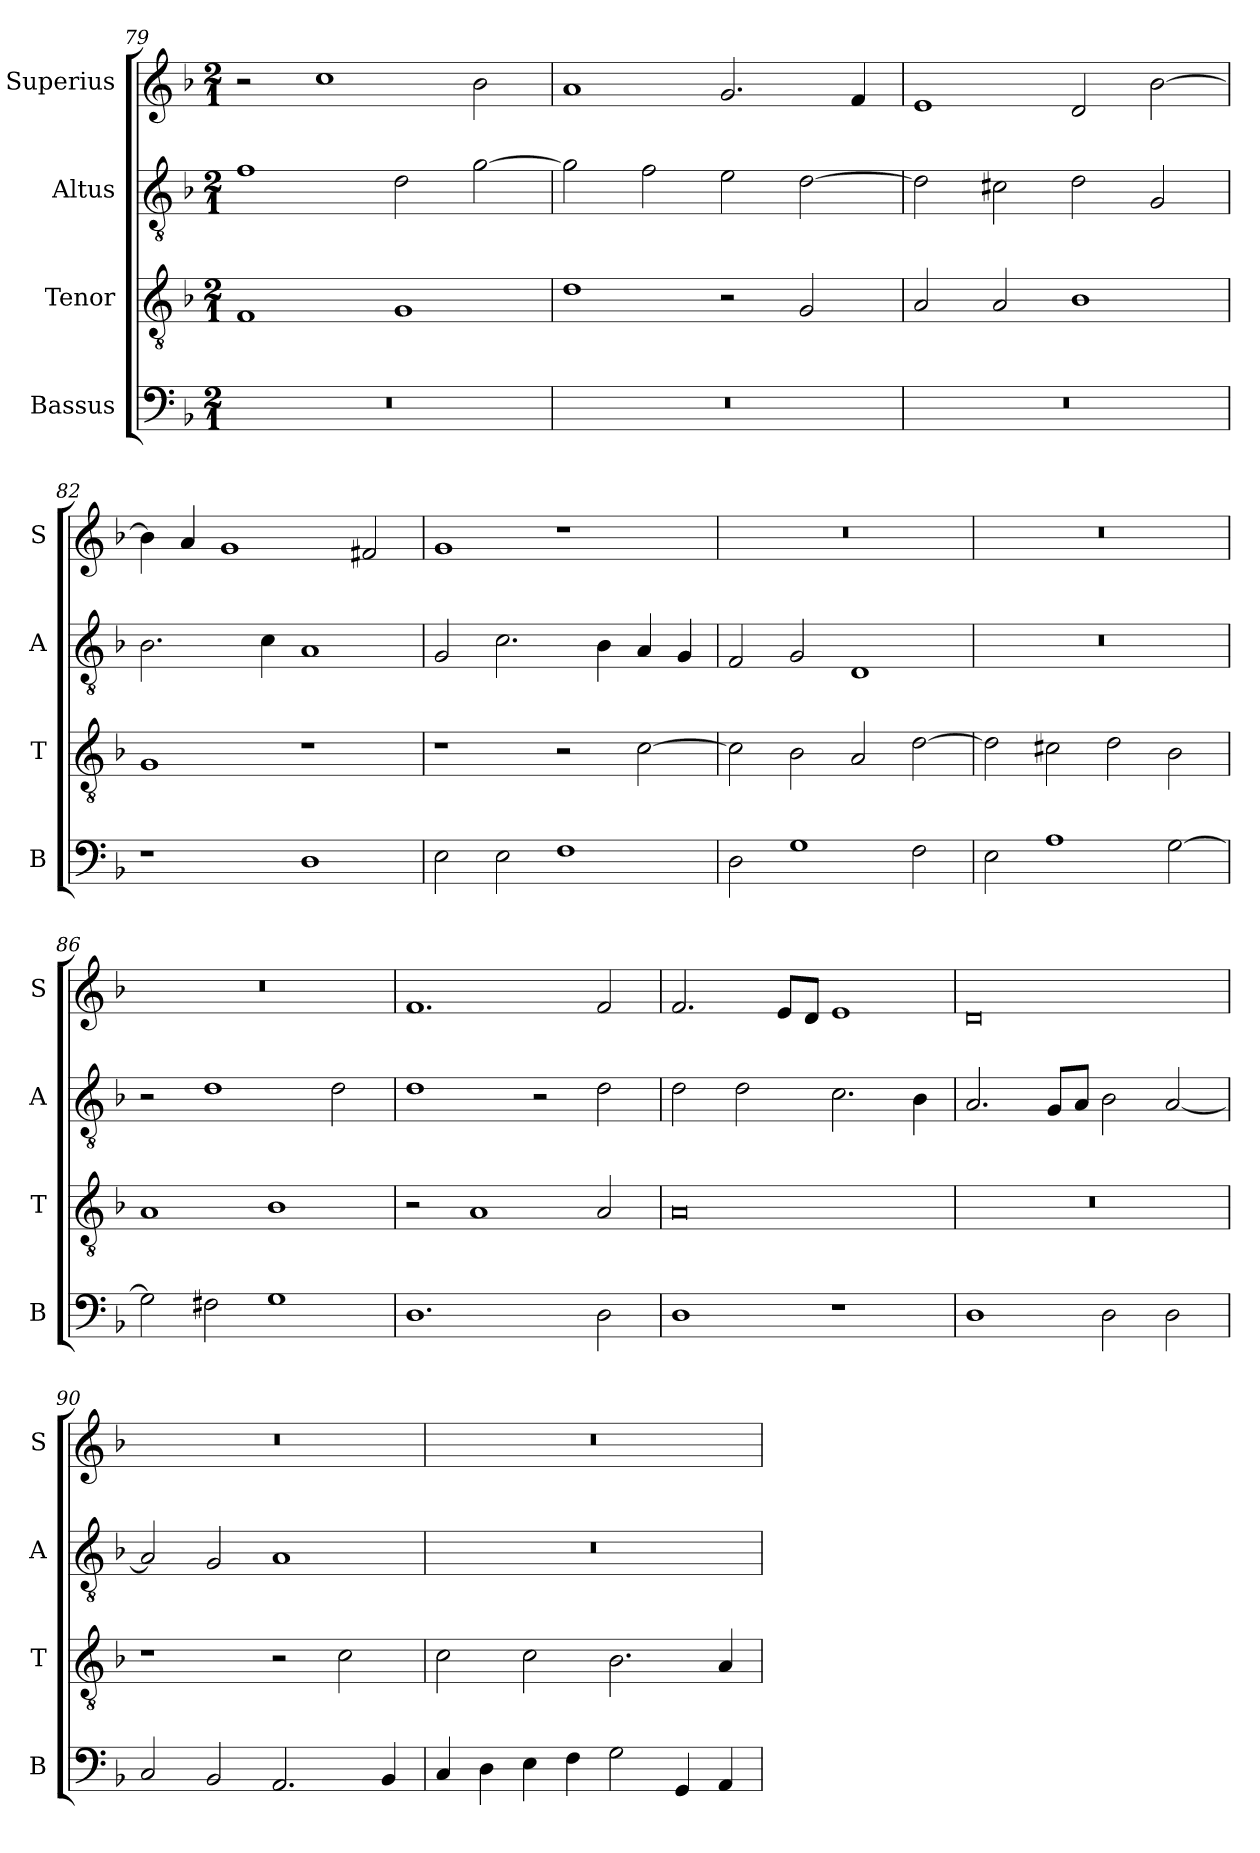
**kern	**kern	**kern	**kern
*part4	*part3	*part2	*part1
*staff4	*staff3	*staff2	*staff1
*I"Bassus	*I"Tenor	*I"Altus	*I"Superius
*I'B	*I'T	*I'A	*I'S
*clefF4	*clefGv2	*clefGv2	*clefG2
*k[b-]	*k[b-]	*k[b-]	*k[b-]
*F:	*F:	*F:	*F:
*M2/1	*M2/1	*M2/1	*M2/1
=79	=79	=79	=79
0r	1F	1f	2r
.	.	.	1cc
.	1G	2d	.
.	.	[2g	2b-
=80	=80	=80	=80
0r	1d	2g]	1a
.	.	2f	.
.	2r	2e	2.g
.	2G	[2d	.
.	.	.	4f
=81	=81	=81	=81
0r	2A	2d]	1e
.	2A	2c#X	.
.	1B-	2d	2d
.	.	2G	[2b-
=82	=82	=82	=82
1r	1G	2.B-	4b-]
.	.	.	4a
.	.	.	1g
.	.	4c	.
1D	1r	1A	.
.	.	.	2f#X
=83	=83	=83	=83
2E	1r	2G	1g
2E	.	2.c	.
1F	2r	.	1r
.	.	4B-	.
.	[2c	4A	.
.	.	4G	.
=84	=84	=84	=84
2D	2c]	2F	0r
1G	2B-	2G	.
.	2A	1D	.
2F	[2d	.	.
=85	=85	=85	=85
2E	2d]	0r	0r
1A	2c#X	.	.
.	2d	.	.
[2G	2B-	.	.
=86	=86	=86	=86
2G]	1A	2r	0r
2F#X	.	1d	.
1G	1B-	.	.
.	.	2d	.
=87	=87	=87	=87
1.D	2r	1d	1.f
.	1A	.	.
.	.	2r	.
2D	2A	2d	2f
=88	=88	=88	=88
1D	0A	2d	2.f
.	.	2d	.
.	.	.	8eL
.	.	.	8dJ
1r	.	2.c	1e
.	.	4B-	.
=89	=89	=89	=89
1D	0r	2.A	0d
.	.	8GL	.
.	.	8AJ	.
2D	.	2B-	.
2D	.	[2A	.
=90	=90	=90	=90
2C	1r	2A]	0r
2BB-	.	2G	.
2.AA	2r	1A	.
.	2c	.	.
4BB-	.	.	.
=91	=91	=91	=91
4C	2c	0r	0r
4D	.	.	.
4E	2c	.	.
4F	.	.	.
2G	2.B-	.	.
4GG	.	.	.
4AA	4A	.	.
=	=	=	=
*-	*-	*-	*-
